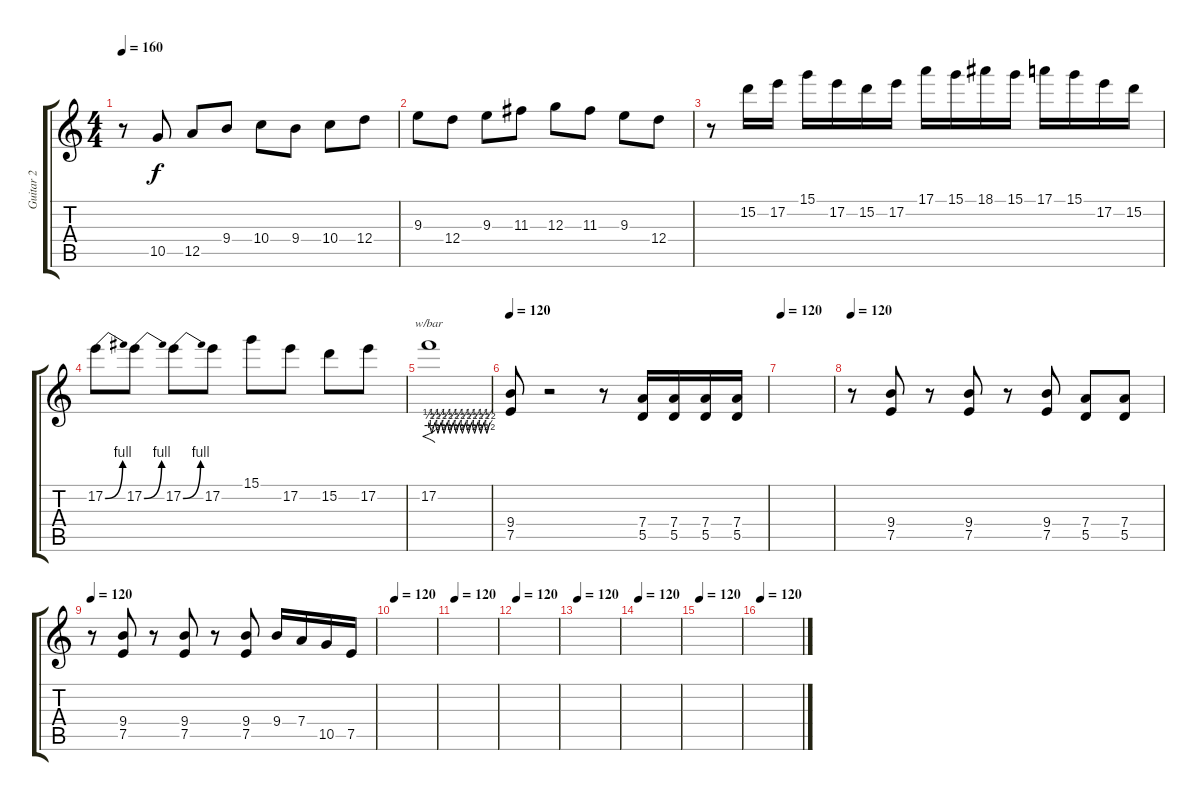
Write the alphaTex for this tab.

\track ("Guitar 2" "Guitar 2") {instrument distortionguitar}
\staff {score tabs}
\tuning (E4 B3 G3 D3 A2 E2) {hide}
\ts (4 4)
\tempo 160
\clef g2
\ks c
r.8{dy f} 10.5.8 12.5.8 9.4.8 10.4.8 9.4.8 10.4.8 12.4.8 |
9.3.8 12.4.8 9.3.8 11.3.8 12.3.8 11.3.8 9.3.8 12.4.8 |
r.8 15.2.16 17.2.16 15.1.16 17.2.16 15.2.16 17.2.16 17.1.16 15.1.16 18.1.16 15.1.16 17.1.16 15.1.16 17.2.16 15.2.16 |
17.2{be (bend 0 0 60 4)}.8 17.2{be (bend 0 0 60 4)}.8 17.2{be (bend 0 0 60 4)}.8 17.2.8 15.1.8 17.2.8 15.2.8 17.2.8 |
17.2.1{f tbe (custom default 0 2 3 -2 6 2 9 -2 12 2 15 -2 18 2 21 -2 24 2 27 -2 30 2 33 -2 36 2 39 -2 42 2 45 -2 48 2 51 -2 54 2 57 -2 60 2)} |
\tempo 120
(9.4 7.5).8 r.2 r.8 (7.4 5.5).16 (7.4 5.5).16 (7.4 5.5).16 (7.4 5.5).16 |
\tempo 120
|
\tempo 120
r.8 (9.4 7.5).8 r.8 (9.4 7.5).8 r.8 (9.4 7.5).8 (7.4 5.5).8 (7.4 5.5).8 |
\tempo 120
r.8 (9.4 7.5).8 r.8 (9.4 7.5).8 r.8 (9.4 7.5).8 9.4.16 7.4.16 10.5.16 7.5.16 |
\tempo 120
|
\tempo 120
|
\tempo 120
|
\tempo 120
|
\tempo 120
|
\tempo 120
|
\tempo 120
